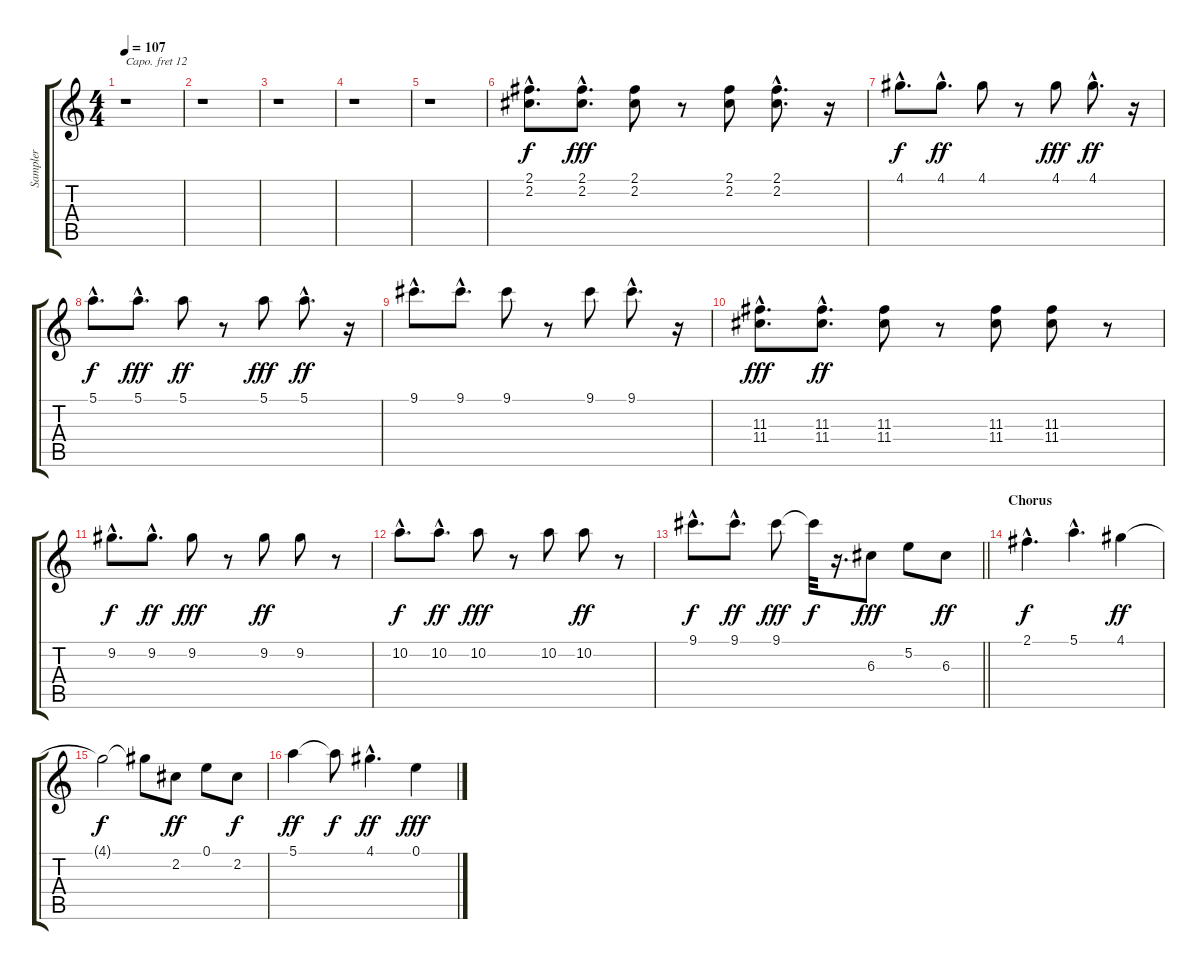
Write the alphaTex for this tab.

\track ("Sampler" "Sampler") {instrument fx5brightness}
\staff {score tabs}
\capo 12
\tuning (E4 B3 G3 D3 A2 E2) {hide}
\ts (4 4)
\tempo 107
\clef g2
\ks c
r.1{dy f} |
r.1 |
r.1 |
r.1 |
r.1{volume 11} |
(2.1{hac} 2.2{hac}).8{d volume 6} (2.1{hac} 2.2{hac}).8{d dy fff} (2.1 2.2).8 r.8 (2.1 2.2).8 (2.1{hac} 2.2{hac}).8{d} r.16 |
4.1{hac}.8{d dy f} 4.1{hac}.8{d dy ff} 4.1.8 r.8 4.1.8{dy fff} 4.1{hac}.8{d dy ff} r.16 |
5.1{hac}.8{d dy f} 5.1{hac}.8{d dy fff} 5.1.8{dy ff} r.8 5.1.8{dy fff} 5.1{hac}.8{d dy ff} r.16 |
9.1{hac}.8{d} 9.1{hac}.8{d} 9.1.8 r.8 9.1.8 9.1{hac}.8{d} r.16 |
(11.3{hac} 11.4{hac}).8{d dy fff} (11.3{hac} 11.4{hac}).8{d dy ff} (11.3 11.4).8 r.8 (11.3 11.4).8 (11.3 11.4).8 r.8 |
9.2{hac}.8{d dy f} 9.2{hac}.8{d dy ff} 9.2.8{dy fff} r.8 9.2.8{dy ff} 9.2.8 r.8 |
10.2{hac}.8{d dy f} 10.2{hac}.8{d dy ff} 10.2.8{dy fff} r.8 10.2.8 10.2.8{dy ff} r.8 |
\barLineRight lightlight
9.1{hac}.8{d dy f} 9.1{hac}.8{d dy ff} 9.1.8{dy fff} 9.1{t}.32{dy f} r.16{d} 6.3.8{dy fff volume 11} 5.2.8 6.3.8{dy ff} |
\section ("" "Chorus")
2.1{hac}.4{d dy f} 5.1{hac}.4{d} 4.1.4{dy ff} |
4.1{t}.2{dy f} 4.1{t}.8 2.2.8{dy ff} 0.1.8 2.2.8{dy f} |
5.1.4{dy ff} 5.1{t}.8{dy f} 4.1{hac}.4{d dy ff} 0.1.4{dy fff}
